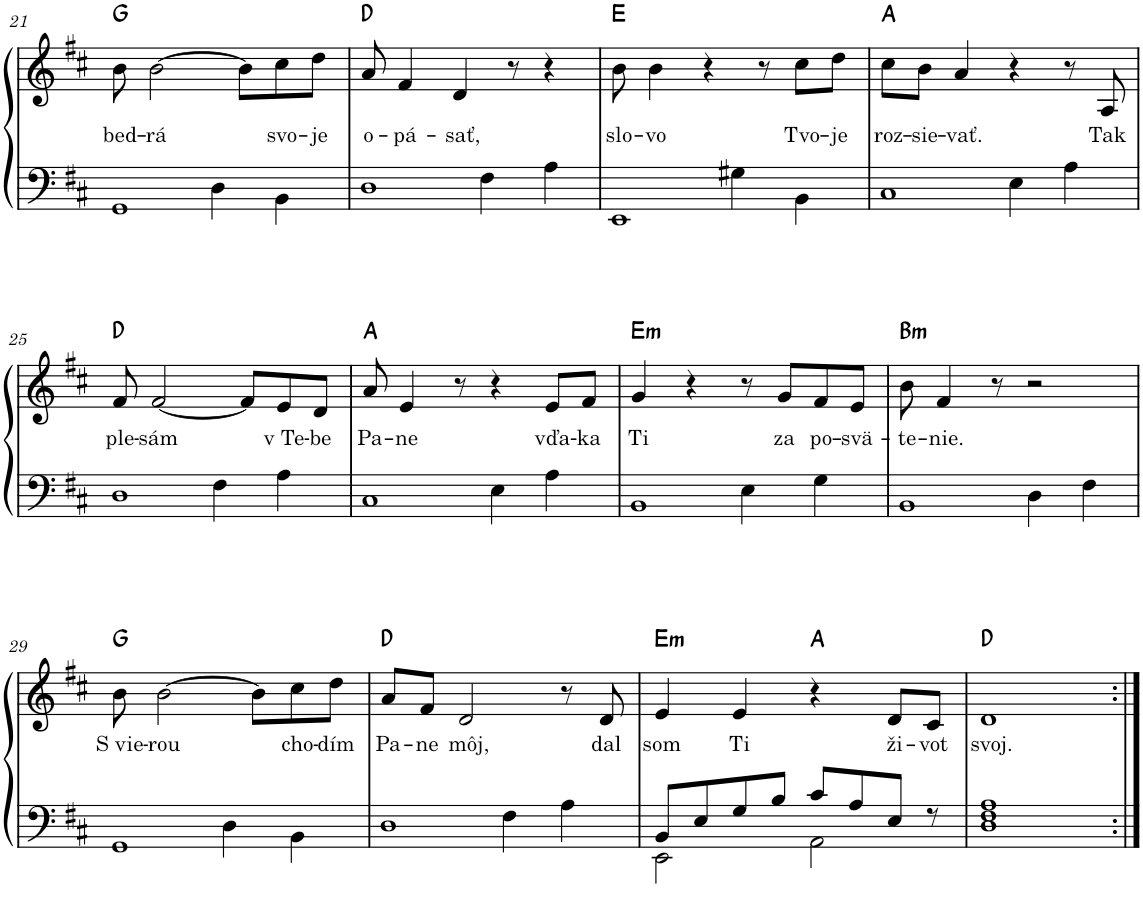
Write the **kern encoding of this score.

**kern	**kern	**text	**harte
*part1	*part1	*part1	*part1
*staff2	*staff1	*staff1	*
*I"Piano	*	*	*
*I'Pno.	*	*	*
!!LO:PB:g=z
*clefF4	*clefG2	*	*
*k[f#c#]	*k[f#c#]	*	*
*M4/4	*M4/4	*	*
=21	=21	=21	=21
*^	*	*	*
!	!	!	!LO:LY:b	!
1GG	2ryy	8b\	bed-	G:maj
!	!	!	!LO:LY:b	!
.	.	[2b\	-rá	.
.	4D\	.	.	.
.	.	8b\L]	.	.
!	!	!	!LO:LY:b	!
.	4BB\	8cc#\	svo-	.
!	!	!	!LO:LY:b	!
.	.	8dd\J	-je	.
=22	=22	=22	=22	=22
!	!	!	!LO:LY:b	!
1D	2ryy	8a/	o-	D:maj
!	!	!	!LO:LY:b	!
.	.	4f#/	-pá-	.
!	!	!	!LO:LY:b	!
.	.	4d/	-sať,	.
.	4F#\	.	.	.
.	.	8r	.	.
.	4A\	4r	.	.
=23	=23	=23	=23	=23
!	!	!	!LO:LY:b	!
1EE	2ryy	8b\	slo-	E:maj
!	!	!	!LO:LY:b	!
.	.	4b\	-vo	.
.	.	4r	.	.
.	4G#X\	.	.	.
.	.	8r	.	.
!	!	!	!LO:LY:b	!
.	4BB\	8cc#\L	-Tvo-	.
!	!	!	!LO:LY:b	!
.	.	8dd\J	-je	.
=24	=24	=24	=24	=24
!	!	!	!LO:LY:b	!
1C#	2ryy	8cc#\L	roz-	A:maj
!	!	!	!LO:LY:b	!
.	.	8b\J	-sie-	.
!	!	!	!LO:LY:b	!
.	.	4a/	-vať.	.
.	4E\	4r	.	.
.	4A\	8r	.	.
!	!	!	!LO:LY:b	!
.	.	8A/	Tak	.
!!LO:LB:g=z
=25	=25	=25	=25	=25
!	!	!	!LO:LY:b	!
1D	2ryy	8f#/	ple-	D:maj
!	!	!	!LO:LY:b	!
.	.	[2f#/	-sám	.
.	4F#\	.	.	.
.	.	8f#/L]	.	.
!	!	!	!LO:LY:b	!
.	4A\	8e/	v Te-	.
!	!	!	!LO:LY:b	!
.	.	8d/J	-be	.
=26	=26	=26	=26	=26
!	!	!	!LO:LY:b	!
1C#	2ryy	8a/	Pa-	A:maj
!	!	!	!LO:LY:b	!
.	.	4e/	-ne	.
.	.	8r	.	.
.	4E\	4r	.	.
!	!	!	!LO:LY:b	!
.	4A\	8e/L	vďa-	.
!	!	!	!LO:LY:b	!
.	.	8f#/J	-ka	.
=27	=27	=27	=27	=27
!	!	!	!LO:LY:b	!LO:H:kt=m
1BB	2ryy	4g/	Ti	E:min
.	.	4r	.	.
.	4E\	8r	.	.
!	!	!	!LO:LY:b	!
.	.	8g/L	za	.
!	!	!	!LO:LY:b	!
.	4G\	8f#/	po-	.
!	!	!	!LO:LY:b	!
.	.	8e/J	-svä-	.
=28	=28	=28	=28	=28
!	!	!	!LO:LY:b	!LO:H:kt=m
1BB	2ryy	8b\	-te-	B:min
!	!	!	!LO:LY:b	!
.	.	4f#/	-nie.	.
.	.	8r	.	.
.	4D\	2r	.	.
.	4F#\	.	.	.
!!LO:LB:g=z
=29	=29	=29	=29	=29
!	!	!	!LO:LY:b	!
1GG	2ryy	8b\	S vie-	G:maj
!	!	!	!LO:LY:b	!
.	.	[2b\	-rou	.
.	4D\	.	.	.
.	.	8b\L]	.	.
!	!	!	!LO:LY:b	!
.	4BB\	8cc#\	cho-	.
!	!	!	!LO:LY:b	!
.	.	8dd\J	-dím	.
=30	=30	=30	=30	=30
!	!	!	!LO:LY:b	!
1D	2ryy	8a/L	Pa-	D:maj
!	!	!	!LO:LY:b	!
.	.	8f#/J	-ne	.
!	!	!	!LO:LY:b	!
.	.	2d/	môj,	.
.	4F#\	.	.	.
.	4A\	8r	.	.
!	!	!	!LO:LY:b	!
.	.	8d/	dal	.
=31	=31	=31	=31	=31
!	!	!	!LO:LY:b	!LO:H:kt=m
8BB/L	2EE\	4e/	som	E:min
8E/	.	.	.	.
!	!	!	!LO:LY:b	!
8G/	.	4e/	Ti	.
8B/J	.	.	.	.
8c#/L	2AA\	4r	.	A:maj
8A/	.	.	.	.
!	!	!	!LO:LY:b	!
8E/J	.	8d/L	ži-	.
!	!	!	!LO:LY:b	!
8r	.	8c#/J	-vot	.
*v	*v	*	*	*
=32	=32	=32	=32
!	!	!LO:LY:b	!
1D 1F# 1A	1d	svoj.	D:maj
=:|!	=:|!	=:|!	=:|!
*-	*-	*-	*-
